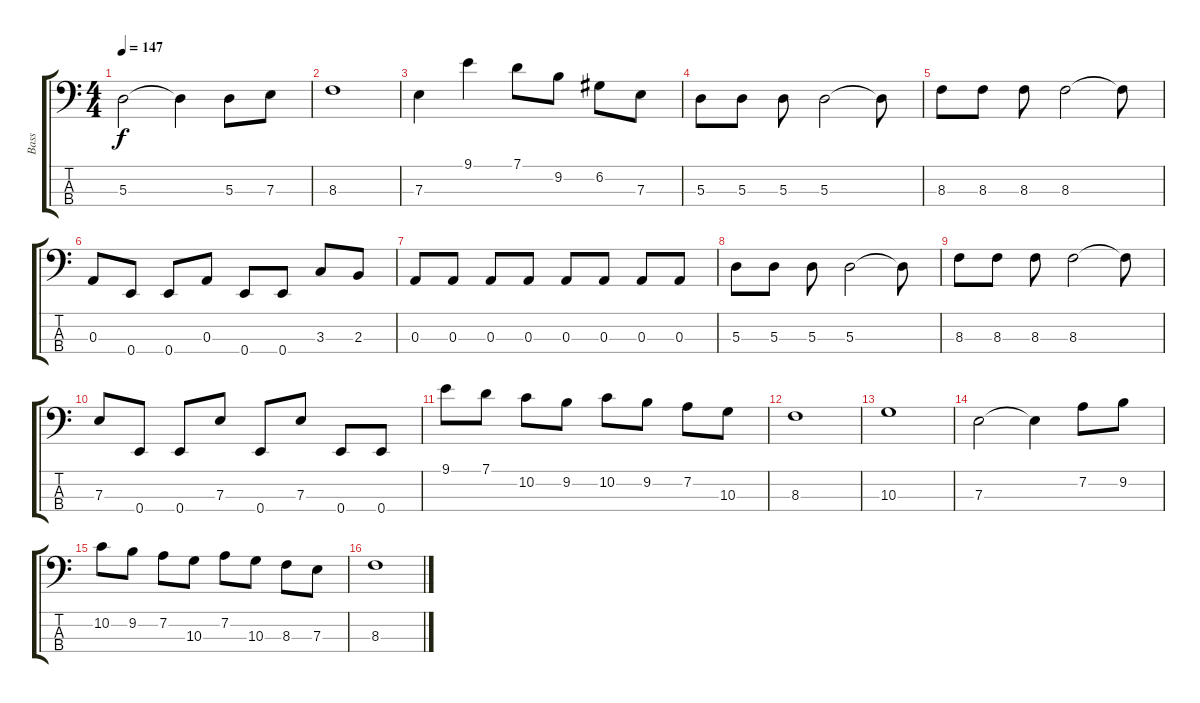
\track ("Bass" "Bass") {instrument electricbassfinger}
\staff {score tabs}
\tuning (G2 D2 A1 E1) {hide}
\ts (4 4)
\tempo 147
\clef f4
\ks c
5.3.2{dy f} 5.3{t}.4 5.3.8 7.3.8 |
8.3.1 |
7.3.4 9.1.4 7.1.8 9.2.8 6.2.8 7.3.8 |
5.3.8 5.3.8 5.3.8 5.3.2 5.3{t}.8 |
8.3.8 8.3.8 8.3.8 8.3.2 8.3{t}.8 |
0.3.8 0.4.8 0.4.8 0.3.8 0.4.8 0.4.8 3.3.8 2.3.8 |
0.3.8 0.3.8 0.3.8 0.3.8 0.3.8 0.3.8 0.3.8 0.3.8 |
5.3.8 5.3.8 5.3.8 5.3.2 5.3{t}.8 |
8.3.8 8.3.8 8.3.8 8.3.2 8.3{t}.8 |
7.3.8 0.4.8 0.4.8 7.3.8 0.4.8 7.3.8 0.4.8 0.4.8 |
9.1.8 7.1.8 10.2.8 9.2.8 10.2.8 9.2.8 7.2.8 10.3.8 |
8.3.1 |
10.3.1 |
7.3.2 7.3{t}.4 7.2.8 9.2.8 |
10.2.8 9.2.8 7.2.8 10.3.8 7.2.8 10.3.8 8.3.8 7.3.8 |
8.3.1
